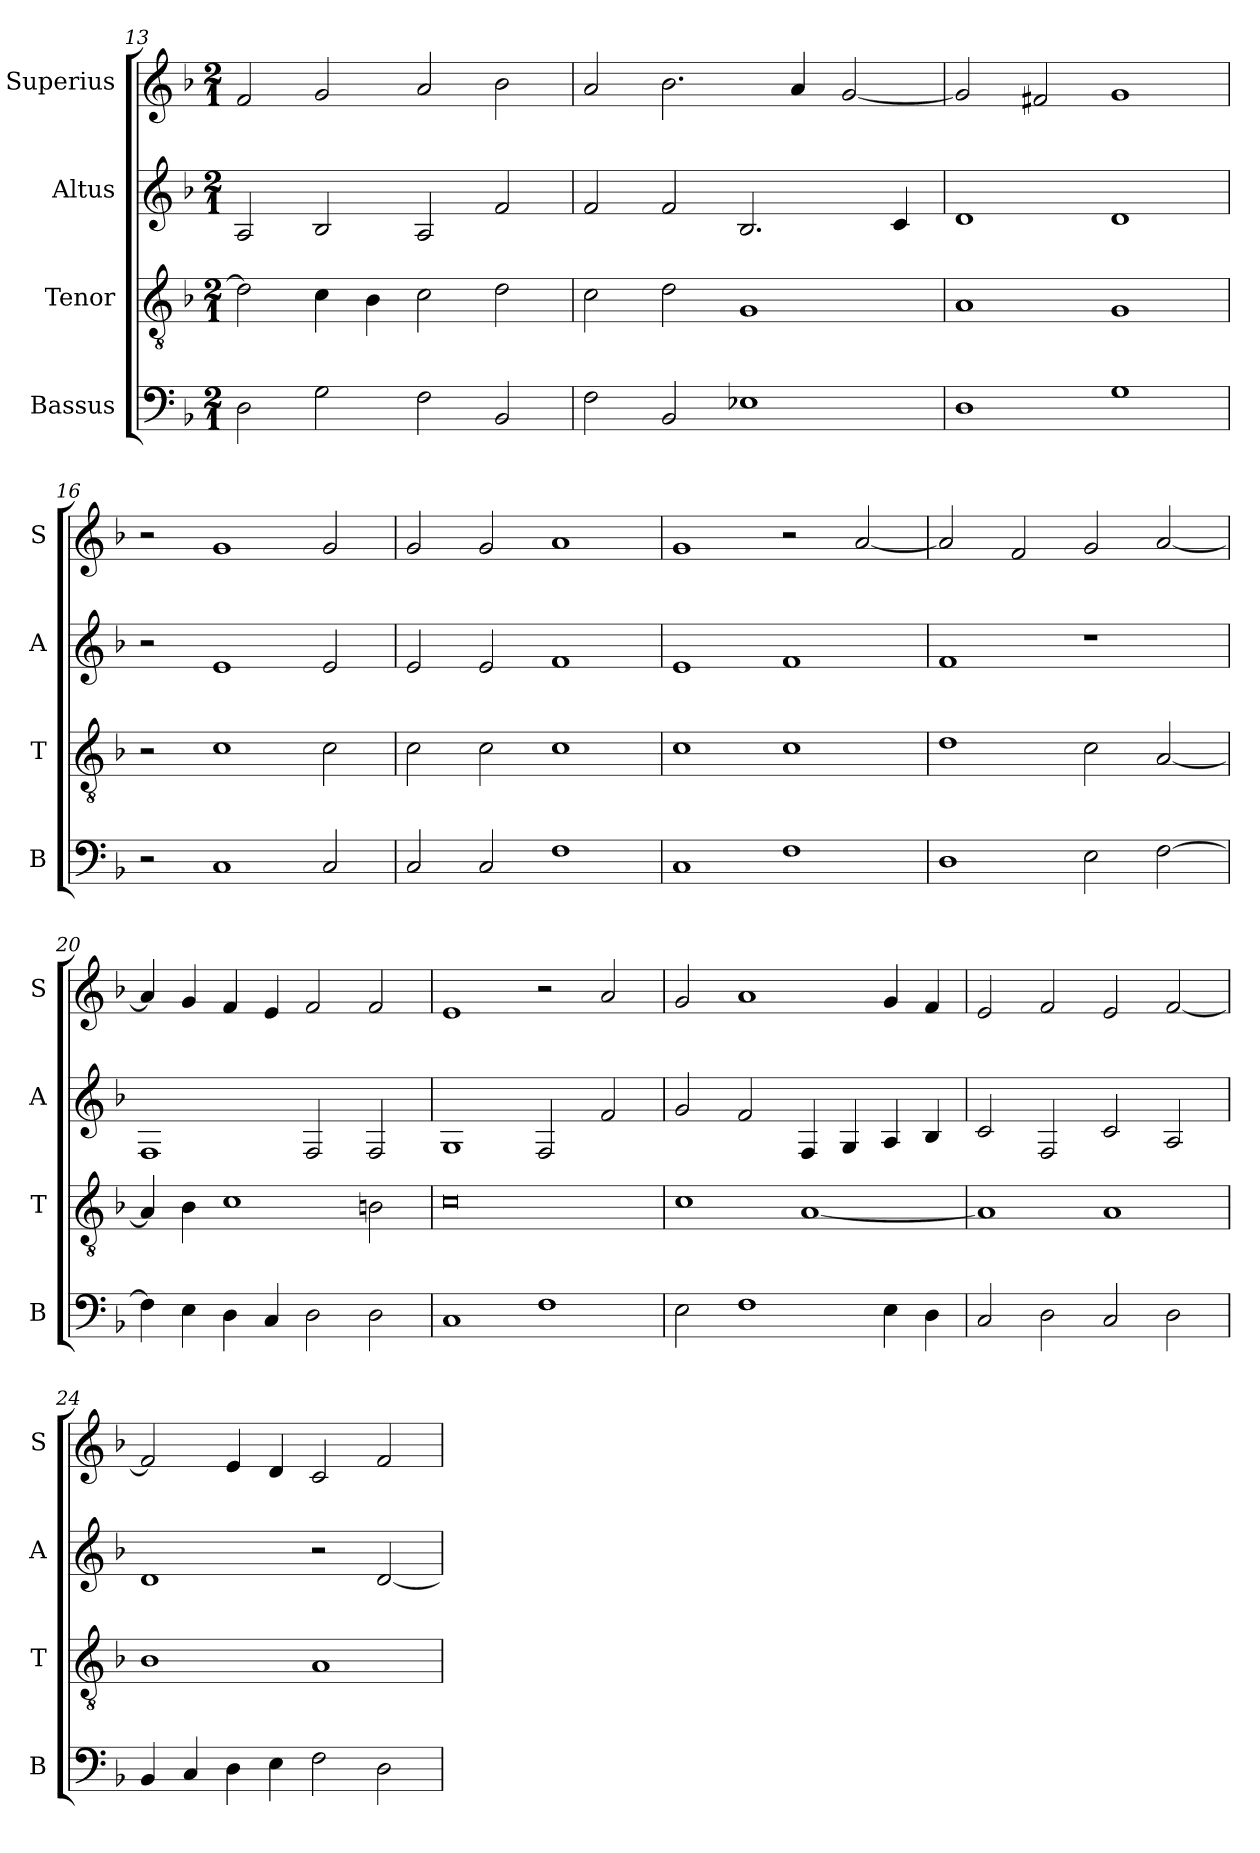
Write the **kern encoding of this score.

**kern	**kern	**kern	**kern
*part4	*part3	*part2	*part1
*staff4	*staff3	*staff2	*staff1
*I"Bassus	*I"Tenor	*I"Altus	*I"Superius
*I'B	*I'T	*I'A	*I'S
*clefF4	*clefGv2	*clefG2	*clefG2
*k[b-]	*k[b-]	*k[b-]	*k[b-]
*F:	*F:	*F:	*F:
*M2/1	*M2/1	*M2/1	*M2/1
=13	=13	=13	=13
2D	2d]	2A	2f
2G	4c	2B-	2g
.	4B-	.	.
2F	2c	2A	2a
2BB-	2d	2f	2b-
=14	=14	=14	=14
2F	2c	2f	2a
2BB-	2d	2f	2.b-
1E-X	1G	2.B-	.
.	.	.	4a
.	.	.	[2g
.	.	4c	.
=15	=15	=15	=15
1D	1A	1d	2g]
.	.	.	2f#X
1G	1G	1d	1g
=16	=16	=16	=16
2r	2r	2r	2r
1C	1c	1e	1g
2C	2c	2e	2g
=17	=17	=17	=17
2C	2c	2e	2g
2C	2c	2e	2g
1F	1c	1f	1a
=18	=18	=18	=18
1C	1c	1e	1g
1F	1c	1f	2r
.	.	.	[2a
=19	=19	=19	=19
1D	1d	1f	2a]
.	.	.	2f
2E	2c	1r	2g
[2F	[2A	.	[2a
=20	=20	=20	=20
4F]	4A]	1F	4a]
4E	4B-	.	4g
4D	1c	.	4f
4C	.	.	4e
2D	.	2F	2f
2D	2Bn	2F	2f
=21	=21	=21	=21
1C	0c	1G	1e
1F	.	2F	2r
.	.	2f	2a
=22	=22	=22	=22
2E	1c	2g	2g
1F	.	2f	1a
.	[1A	4F	.
.	.	4G	.
4E	.	4A	4g
4D	.	4B-	4f
=23	=23	=23	=23
2C	1A]	2c	2e
2D	.	2F	2f
2C	1A	2c	2e
2D	.	2A	[2f
=24	=24	=24	=24
4BB-	1B-	1d	2f]
4C	.	.	.
4D	.	.	4e
4E	.	.	4d
2F	1A	2r	2c
2D	.	[2d	2f
=	=	=	=
*-	*-	*-	*-
